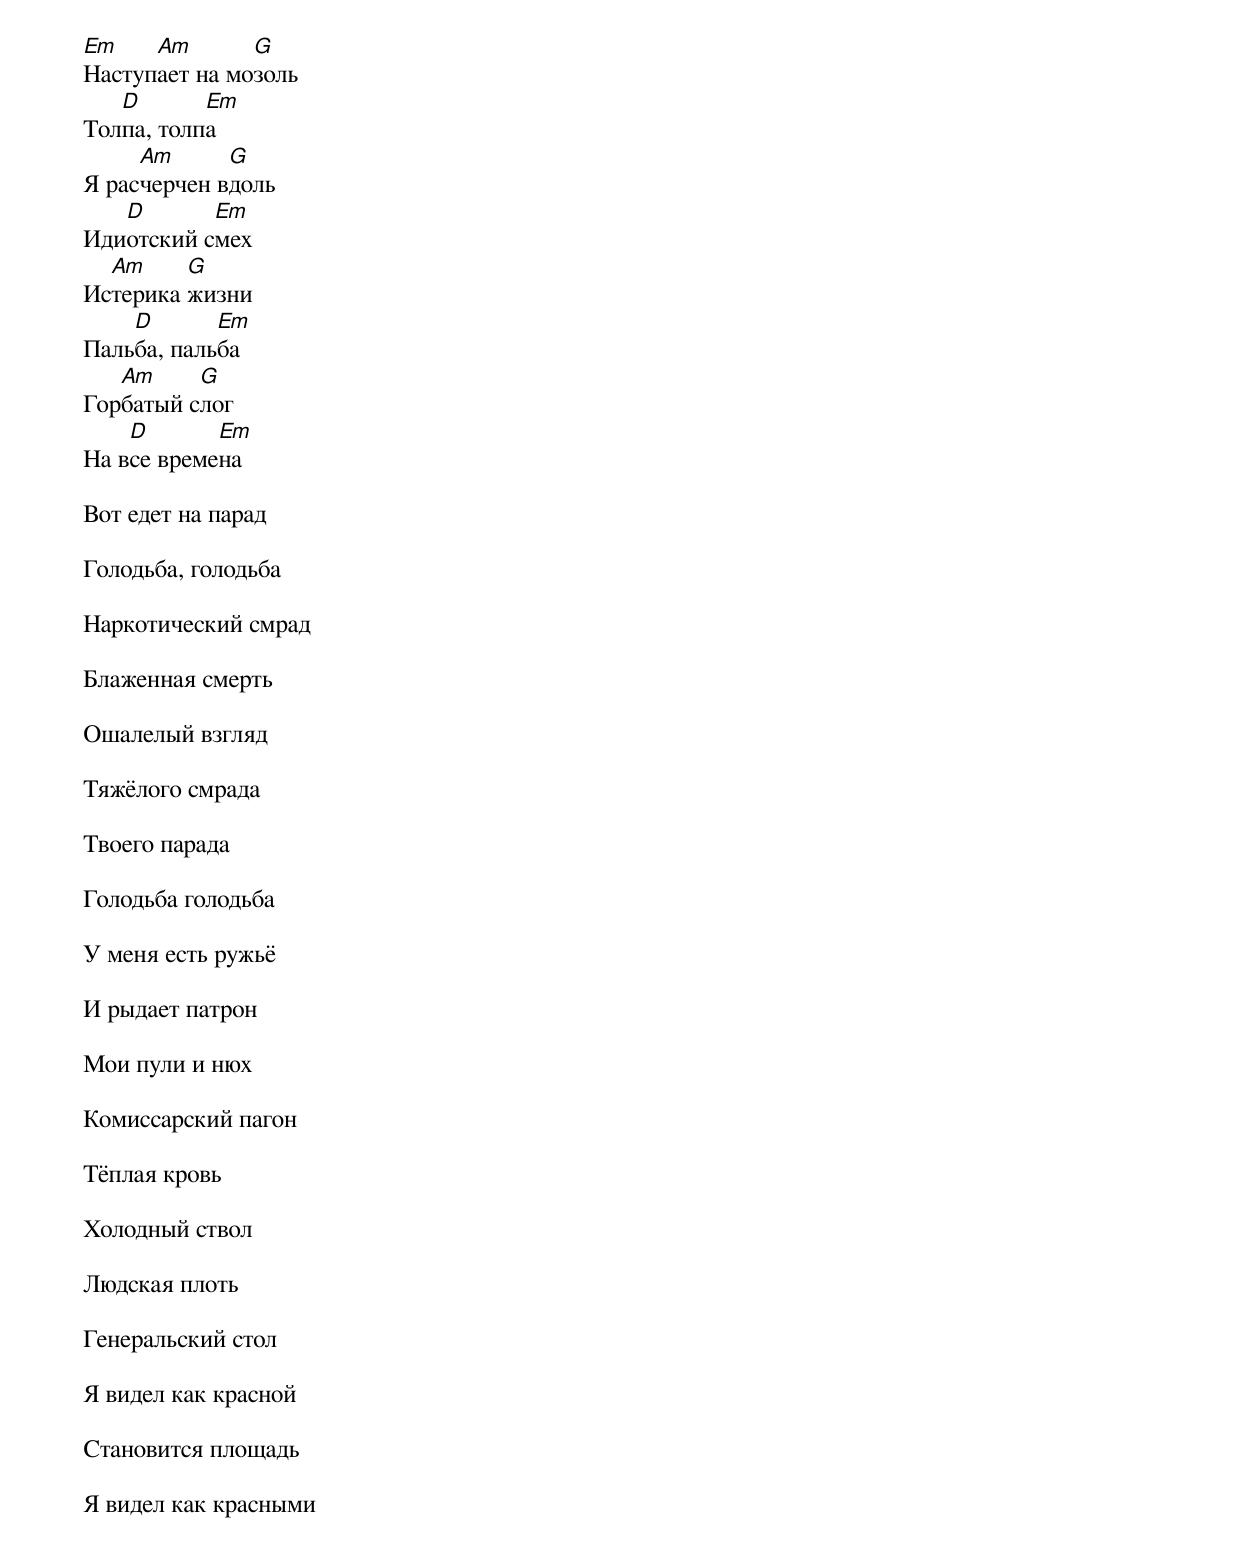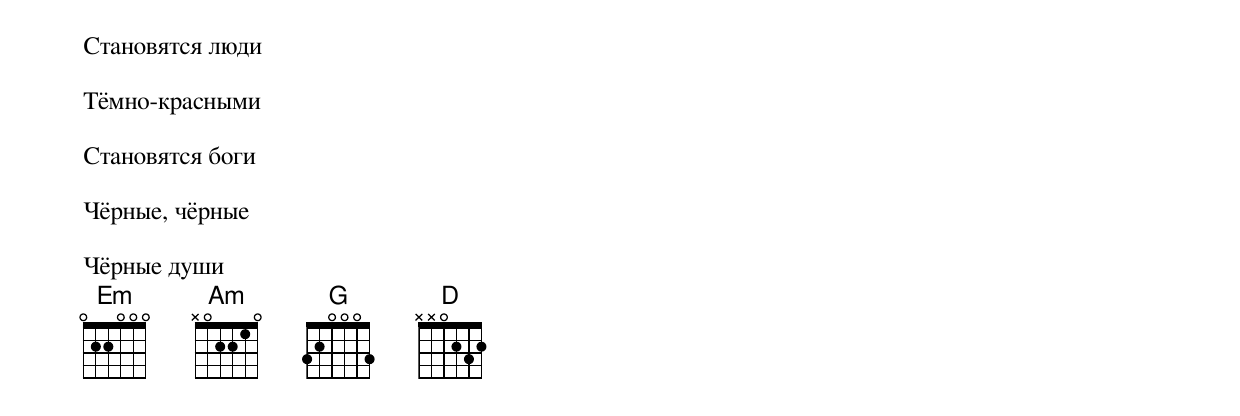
Em    Am       G
Наступает на мозоль
   D       Em
Толпа, толпа
     Am      G
Я расчерчен вдоль
   D       Em
Идиотский смех
  Am     G
Истерика жизни
    D       Em
Пальба, пальба
   Am     G
Горбатый слог
    D       Em
На все времена

Вот едет на парад

Голодьба, голодьба

Наркотический смрад

Блаженная смерть

Ошалелый взгляд

Тяжёлого смрада

Твоего парада

Голодьба голодьба

У меня есть ружьё

И рыдает патрон

Мои пули и нюх

Комиссарский пагон

Тёплая кровь

Холодный ствол

Людская плоть

Генеральский стол

Я видел как красной

Становится площадь

Я видел как красными

Становятся люди

Тёмно-красными

Становятся боги

Чёрные, чёрные

Чёрные души
